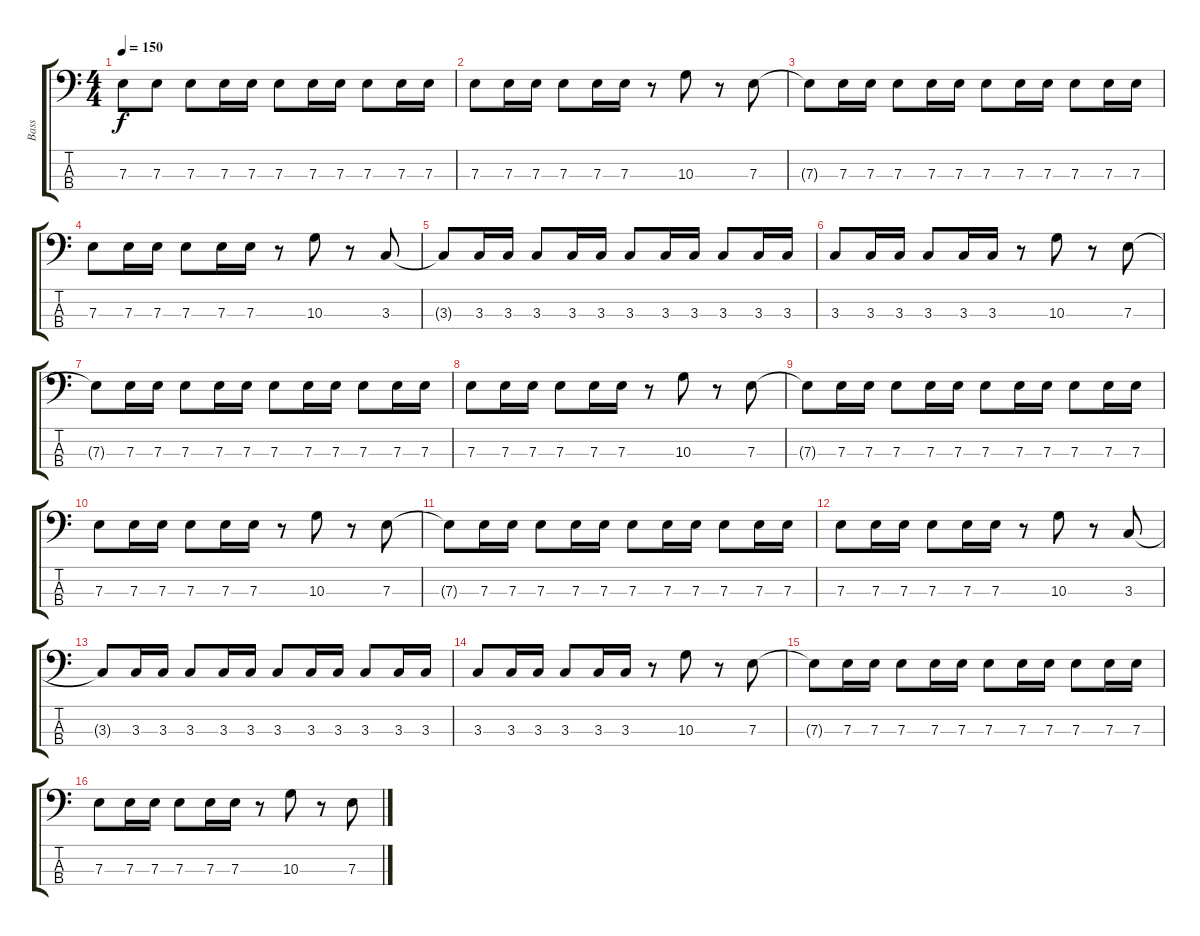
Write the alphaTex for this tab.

\track ("Bass" "Bass") {instrument electricbassfinger}
\staff {score tabs}
\tuning (G2 D2 A1 E1) {hide}
\ts (4 4)
\tempo 150
\clef f4
\ks c
7.3{t}.8{dy f} 7.3.8 7.3.8 7.3.16 7.3.16 7.3.8 7.3.16 7.3.16 7.3.8 7.3.16 7.3.16 |
7.3.8 7.3.16 7.3.16 7.3.8 7.3.16 7.3.16 r.8 10.3.8 r.8 7.3.8 |
7.3{t}.8 7.3.16 7.3.16 7.3.8 7.3.16 7.3.16 7.3.8 7.3.16 7.3.16 7.3.8 7.3.16 7.3.16 |
7.3.8 7.3.16 7.3.16 7.3.8 7.3.16 7.3.16 r.8 10.3.8 r.8 3.3.8 |
3.3{t}.8 3.3.16 3.3.16 3.3.8 3.3.16 3.3.16 3.3.8 3.3.16 3.3.16 3.3.8 3.3.16 3.3.16 |
3.3.8 3.3.16 3.3.16 3.3.8 3.3.16 3.3.16 r.8 10.3.8 r.8 7.3.8 |
7.3{t}.8 7.3.16 7.3.16 7.3.8 7.3.16 7.3.16 7.3.8 7.3.16 7.3.16 7.3.8 7.3.16 7.3.16 |
7.3.8 7.3.16 7.3.16 7.3.8 7.3.16 7.3.16 r.8 10.3.8 r.8 7.3.8 |
7.3{t}.8 7.3.16 7.3.16 7.3.8 7.3.16 7.3.16 7.3.8 7.3.16 7.3.16 7.3.8 7.3.16 7.3.16 |
7.3.8 7.3.16 7.3.16 7.3.8 7.3.16 7.3.16 r.8 10.3.8 r.8 7.3.8 |
7.3{t}.8 7.3.16 7.3.16 7.3.8 7.3.16 7.3.16 7.3.8 7.3.16 7.3.16 7.3.8 7.3.16 7.3.16 |
7.3.8 7.3.16 7.3.16 7.3.8 7.3.16 7.3.16 r.8 10.3.8 r.8 3.3.8 |
3.3{t}.8 3.3.16 3.3.16 3.3.8 3.3.16 3.3.16 3.3.8 3.3.16 3.3.16 3.3.8 3.3.16 3.3.16 |
3.3.8 3.3.16 3.3.16 3.3.8 3.3.16 3.3.16 r.8 10.3.8 r.8 7.3.8 |
7.3{t}.8 7.3.16 7.3.16 7.3.8 7.3.16 7.3.16 7.3.8 7.3.16 7.3.16 7.3.8 7.3.16 7.3.16 |
7.3.8 7.3.16 7.3.16 7.3.8 7.3.16 7.3.16 r.8 10.3.8 r.8 7.3.8
